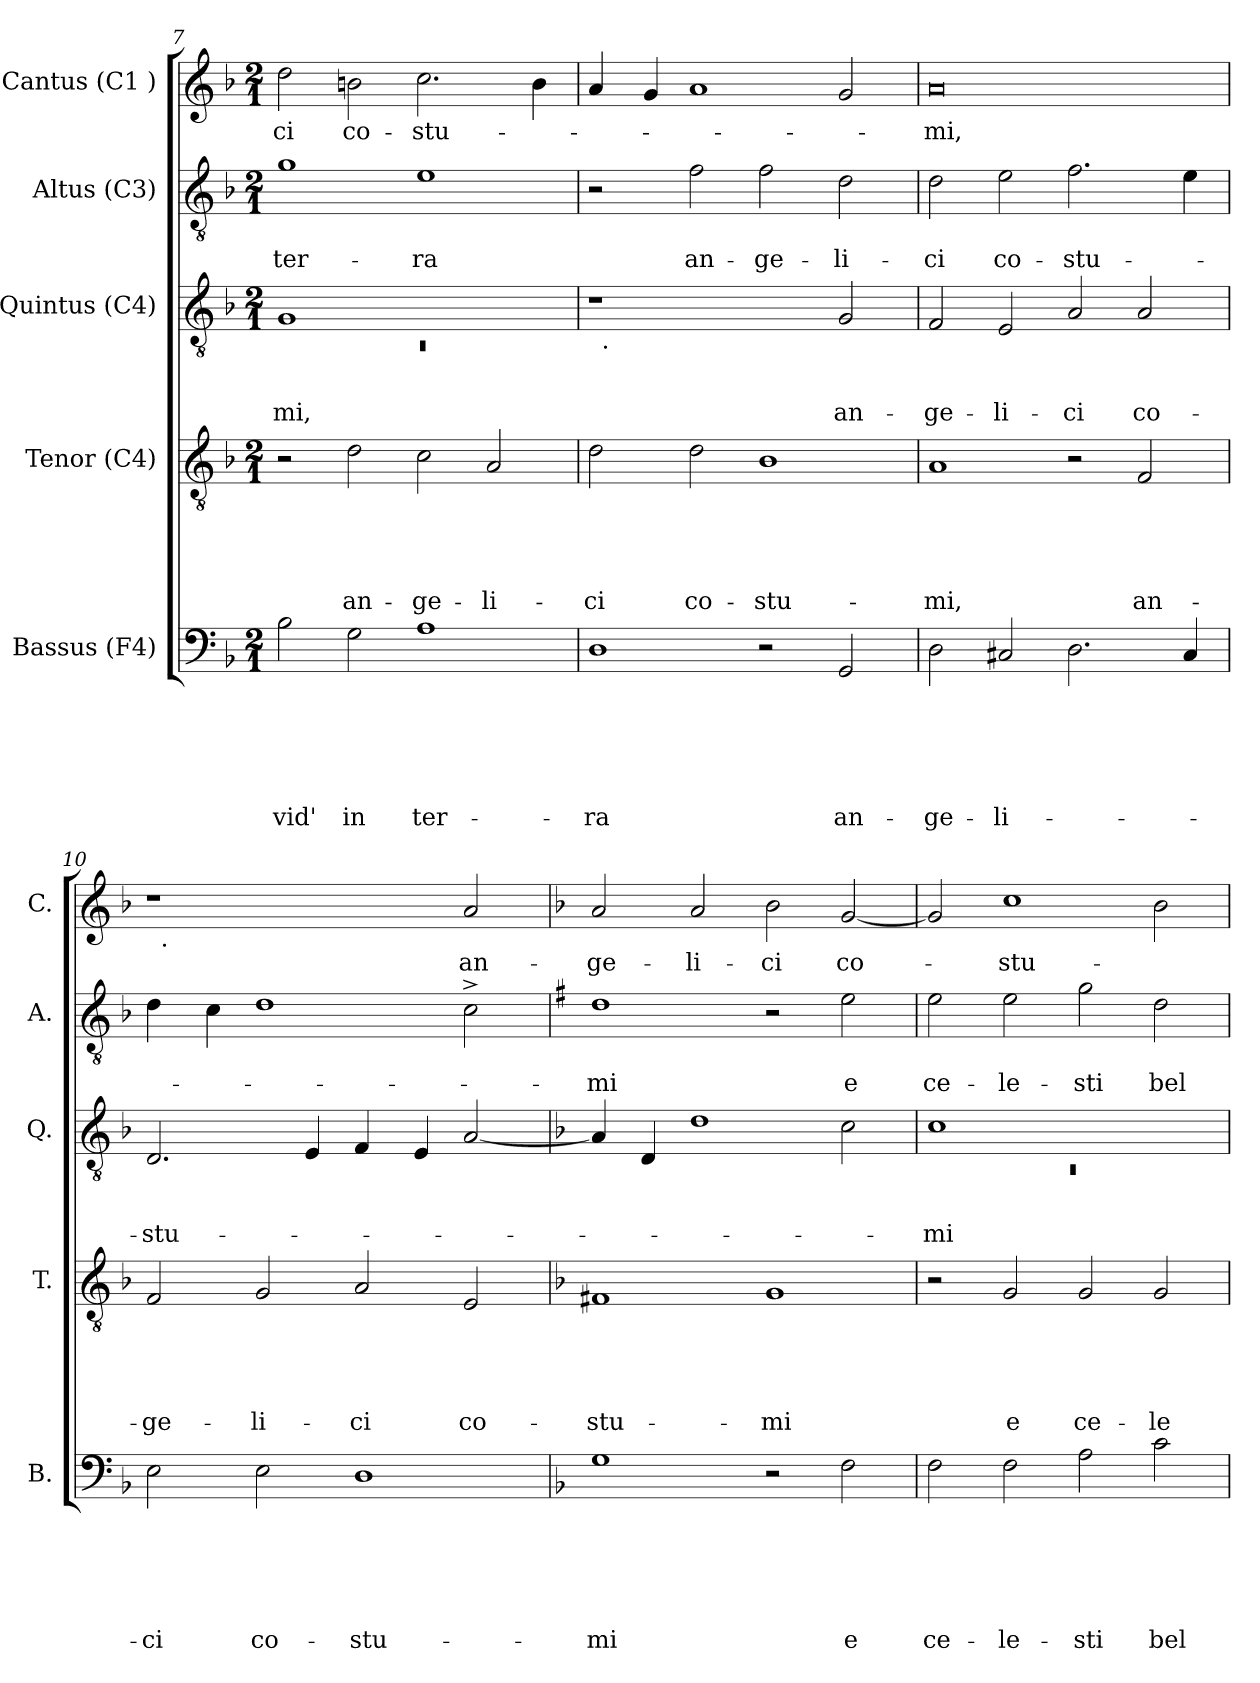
**kern	**text	**text	**text	**text	**text	**text	**kern	**text	**text	**text	**text	**text	**kern	**text	**text	**text	**kern	**text	**text	**kern	**text
*part5	*part5	*part5	*part5	*part5	*part5	*part5	*part4	*part4	*part4	*part4	*part4	*part4	*part3	*part3	*part3	*part3	*part2	*part2	*part2	*part1	*part1
*staff5	*staff5	*staff5	*staff5	*staff5	*staff5	*staff5	*staff4	*staff4	*staff4	*staff4	*staff4	*staff4	*staff3	*staff3	*staff3	*staff3	*staff2	*staff2	*staff2	*staff1	*staff1
*I"Bassus (F4)	*	*	*	*	*	*	*I"Tenor (C4)	*	*	*	*	*	*I"Quintus (C4)	*	*	*	*I"Altus (C3)	*	*	*I"Cantus (C1 )	*
*I'B.	*	*	*	*	*	*	*I'T.	*	*	*	*	*	*I'Q.	*	*	*	*I'A.	*	*	*I'C.	*
*clefF4	*	*	*	*	*	*	*clefGv2	*	*	*	*	*	*clefGv2	*	*	*	*clefGv2	*	*	*clefG2	*
*k[b-]	*	*	*	*	*	*	*k[b-]	*	*	*	*	*	*k[b-]	*	*	*	*k[b-]	*	*	*k[b-]	*
*F:	*	*	*	*	*	*	*F:	*	*	*	*	*	*F:	*	*	*	*F:	*	*	*F:	*
*M2/1	*	*	*	*	*	*	*M2/1	*	*	*	*	*	*M2/1	*	*	*	*M2/1	*	*	*M2/1	*
=7	=7	=7	=7	=7	=7	=7	=7	=7	=7	=7	=7	=7	=7	=7	=7	=7	=7	=7	=7	=7	=7
*	*	*	*	*	*	*	*	*	*	*	*	*	*^	*	*	*	*	*	*	*	*
!	!	!	!	!	!	!LO:LY:b	!	!	!	!	!	!	!	!LO:N:vis=1	!	!	!LO:LY:b	!	!	!LO:LY:b	!	!LO:LY:b
2B-\	.	.	.	.	.	vid'	2r	.	.	.	.	.	1G	0rC	.	.	-mi,	1g	.	ter-	2dd\	-ci
!	!	!	!	!	!	!LO:LY:b	!	!	!	!	!	!LO:LY:b	!	!	!	!	!	!	!	!	!	!LO:LY:b
2G\	.	.	.	.	.	in	2d\	.	.	.	.	an-	.	.	.	.	.	.	.	.	2bn\	co-
!	!	!	!	!	!	!LO:LY:b	!	!	!	!	!	!LO:LY:b	!	!	!	!	!	!	!	!LO:LY:b	!	!LO:LY:b
1A	.	.	.	.	.	ter-	2c\	.	.	.	.	-ge-	1ryy	.	.	.	.	1e	.	-ra	2.cc\	-stu-
!	!	!	!	!	!	!	!	!	!	!	!	!LO:LY:b	!	!	!	!	!	!	!	!	!	!
.	.	.	.	.	.	.	2A/	.	.	.	.	-li-	.	.	.	.	.	.	.	.	.	.
.	.	.	.	.	.	.	.	.	.	.	.	.	.	.	.	.	.	.	.	.	4b\	.
=8	=8	=8	=8	=8	=8	=8	=8	=8	=8	=8	=8	=8	=8	=8	=8	=8	=8	=8	=8	=8	=8	=8
!	!	!	!	!	!	!LO:LY:b	!	!	!	!	!	!LO:LY:b	!	!	!	!	!	!	!	!	!	!
1D	.	.	.	.	.	-ra	2d\	.	.	.	.	-ci	1r	32ryy	.	.	.	2r	.	.	4a/	.
!	!	!	!	!	!	!	!	!	!	!	!	!	!	!LO:TX:b:t=.	!	!	!	!	!	!	!	!
.	.	.	.	.	.	.	.	.	.	.	.	.	.	1ryy	.	.	.	.	.	.	.	.
.	.	.	.	.	.	.	.	.	.	.	.	.	.	.	.	.	.	.	.	.	4g/	.
!	!	!	!	!	!	!	!	!	!	!	!	!LO:LY:b	!	!	!	!	!	!	!	!LO:LY:b	!	!
.	.	.	.	.	.	.	2d\	.	.	.	.	co-	.	.	.	.	.	2f\	.	an-	1a	.
!	!	!	!	!	!	!	!	!	!	!	!	!LO:LY:b	!	!	!	!	!	!	!	!LO:LY:b	!	!
2r	.	.	.	.	.	.	1B-	.	.	.	.	-stu-	2ryy	.	.	.	.	2f\	.	-ge-	.	.
.	.	.	.	.	.	.	.	.	.	.	.	.	.	2ryy	.	.	.	.	.	.	.	.
!	!	!	!	!	!	!LO:LY:b	!	!	!	!	!	!	!	!	!	!	!LO:LY:b	!	!	!LO:LY:b	!	!
2GG/	.	.	.	.	.	an-	.	.	.	.	.	.	2G/	.	.	.	an-	2d\	.	-li-	2g/	.
.	.	.	.	.	.	.	.	.	.	.	.	.	.	4...ryy	.	.	.	.	.	.	.	.
!!LO:PB:g=z
=9	=9	=9	=9	=9	=9	=9	=9	=9	=9	=9	=9	=9	=9	=9	=9	=9	=9	=9	=9	=9	=9	=9
!	!	!	!	!	!	!LO:LY:b	!	!	!	!	!	!LO:LY:b	!	!	!	!	!LO:LY:b	!	!	!LO:LY:b	!	!LO:LY:b
*	*	*	*	*	*	*	*	*	*	*	*	*	*v	*v	*	*	*	*	*	*	*	*
2D\	.	.	.	.	.	-ge-	1A	.	.	.	.	-mi,	2F/	.	.	-ge-	2d\	.	-ci	0a	-mi,
!	!	!	!	!	!	!LO:LY:b	!	!	!	!	!	!	!	!	!	!LO:LY:b	!	!	!LO:LY:b	!	!
2C#X/	.	.	.	.	.	-li-	.	.	.	.	.	.	2E/	.	.	-li-	2e\	.	co-	.	.
!	!	!	!	!	!	!	!	!	!	!	!	!	!	!	!	!LO:LY:b	!	!	!LO:LY:b	!	!
2.D\	.	.	.	.	.	.	2r	.	.	.	.	.	2A/	.	.	-ci	2.f\	.	-stu-	.	.
!	!	!	!	!	!	!	!	!	!	!	!	!LO:LY:b	!	!	!	!LO:LY:b	!	!	!	!	!
.	.	.	.	.	.	.	2F/	.	.	.	.	an-	2A/	.	.	co-	.	.	.	.	.
4C#/	.	.	.	.	.	.	.	.	.	.	.	.	.	.	.	.	4e\	.	.	.	.
=10	=10	=10	=10	=10	=10	=10	=10	=10	=10	=10	=10	=10	=10	=10	=10	=10	=10	=10	=10	=10	=10
!	!	!	!	!	!	!LO:LY:b	!	!	!	!	!	!LO:LY:b	!	!	!	!LO:LY:b	!	!	!	!	!
*	*	*	*	*	*	*	*	*	*	*	*	*	*	*	*	*	*	*	*	*^	*
2E\	.	.	.	.	.	-ci	2F/	.	.	.	.	-ge-	2.D/	.	.	-stu-	4d\	.	.	1r	32ryy	.
!	!	!	!	!	!	!	!	!	!	!	!	!	!	!	!	!	!	!	!	!	!LO:TX:b:t=.	!
.	.	.	.	.	.	.	.	.	.	.	.	.	.	.	.	.	.	.	.	.	1ryy	.
.	.	.	.	.	.	.	.	.	.	.	.	.	.	.	.	.	4c\	.	.	.	.	.
!	!	!	!	!	!	!LO:LY:b	!	!	!	!	!	!LO:LY:b	!	!	!	!	!	!	!	!	!	!
2E\	.	.	.	.	.	co-	2G/	.	.	.	.	-li-	.	.	.	.	1d	.	.	.	.	.
.	.	.	.	.	.	.	.	.	.	.	.	.	4E/	.	.	.	.	.	.	.	.	.
!	!	!	!	!	!	!LO:LY:b	!	!	!	!	!	!LO:LY:b	!	!	!	!	!	!	!	!	!	!
1D	.	.	.	.	.	-stu-	2A/	.	.	.	.	-ci	4F/	.	.	.	.	.	.	2ryy	.	.
.	.	.	.	.	.	.	.	.	.	.	.	.	.	.	.	.	.	.	.	.	2ryy	.
.	.	.	.	.	.	.	.	.	.	.	.	.	4E/	.	.	.	.	.	.	.	.	.
!	!	!	!	!	!	!	!	!	!	!	!	!LO:LY:b	!	!	!	!	!	!	!	!	!	!LO:LY:b
.	.	.	.	.	.	.	2E/	.	.	.	.	co-	[<2A/	.	.	.	2c^>\	.	.	2a/	.	an-
.	.	.	.	.	.	.	.	.	.	.	.	.	.	.	.	.	.	.	.	.	4...ryy	.
*	*	*	*	*	*	*	*	*	*	*	*	*	*	*	*	*	*	*	*	*v	*v	*
=11	=11	=11	=11	=11	=11	=11	=11	=11	=11	=11	=11	=11	=11	=11	=11	=11	=11	=11	=11	=11	=11
*	*	*	*	*	*	*	*	*	*	*	*	*	*	*	*	*	*k[f#]	*	*	*	*
*	*	*	*	*	*	*	*	*	*	*	*	*	*	*	*	*	*G:	*	*	*	*
*	*	*	*	*	*	*	*	*	*	*	*	*	*	*	*	*	*	*	*	*^	*
!	!	!	!	!	!	!LO:LY:b	!	!	!	!	!	!LO:LY:b	!	!	!	!	!	!	!LO:LY:b	!	!	!LO:LY:b
*	*	*	*	*	*	*	*	*	*	*	*	*	*	*	*	*	*	*	*	*v	*v	*
1G	.	.	.	.	.	-mi	1F#X	.	.	.	.	-stu-	4A/]	.	.	.	1d	.	-mi	2a/	-ge-
.	.	.	.	.	.	.	.	.	.	.	.	.	4D/	.	.	.	.	.	.	.	.
!	!	!	!	!	!	!	!	!	!	!	!	!	!	!	!	!	!	!	!	!	!LO:LY:b
.	.	.	.	.	.	.	.	.	.	.	.	.	1d	.	.	.	.	.	.	2a/	-li-
!	!	!	!	!	!	!	!	!	!	!	!	!LO:LY:b	!	!	!	!	!	!	!	!	!LO:LY:b
2r	.	.	.	.	.	.	1G	.	.	.	.	-mi	.	.	.	.	2r	.	.	2b-\	-ci
!	!	!	!	!	!	!LO:LY:b	!	!	!	!	!	!	!	!	!	!	!	!	!LO:LY:b	!	!LO:LY:b
2F\	.	.	.	.	.	e	.	.	.	.	.	.	2c\	.	.	.	2e\	.	e	[<2g/	co-
=12	=12	=12	=12	=12	=12	=12	=12	=12	=12	=12	=12	=12	=12	=12	=12	=12	=12	=12	=12	=12	=12
*	*	*	*	*	*	*	*	*	*	*	*	*	*^	*	*	*	*	*	*	*	*
!	!	!	!	!	!	!LO:LY:b	!	!	!	!	!	!	!	!LO:N:vis=1	!	!	!LO:LY:b	!	!	!LO:LY:b	!	!
2F\	.	.	.	.	.	ce-	2r	.	.	.	.	.	1c	0rC	.	.	-mi	2e\	.	ce-	2g/]	.
!	!	!	!	!	!	!LO:LY:b	!	!	!	!	!	!LO:LY:b	!	!	!	!	!	!	!	!LO:LY:b	!	!LO:LY:b
2F\	.	.	.	.	.	-le-	2G/	.	.	.	.	e	.	.	.	.	.	2e\	.	-le-	1cc	-stu-
!	!	!	!	!	!	!LO:LY:b	!	!	!	!	!	!LO:LY:b	!	!	!	!	!	!	!	!LO:LY:b	!	!
2A\	.	.	.	.	.	-sti	2G/	.	.	.	.	ce-	1ryy	.	.	.	.	2g\	.	-sti	.	.
!	!	!	!	!	!	!LO:LY:b	!	!	!	!	!	!LO:LY:b	!	!	!	!	!	!	!	!LO:LY:b	!	!
2c\	.	.	.	.	.	bel-	2G/	.	.	.	.	-le-	.	.	.	.	.	2d\	.	bel-	2b-\	.
*	*	*	*	*	*	*	*	*	*	*	*	*	*v	*v	*	*	*	*	*	*	*	*
=	=	=	=	=	=	=	=	=	=	=	=	=	=	=	=	=	=	=	=	=	=
*-	*-	*-	*-	*-	*-	*-	*-	*-	*-	*-	*-	*-	*-	*-	*-	*-	*-	*-	*-	*-	*-
